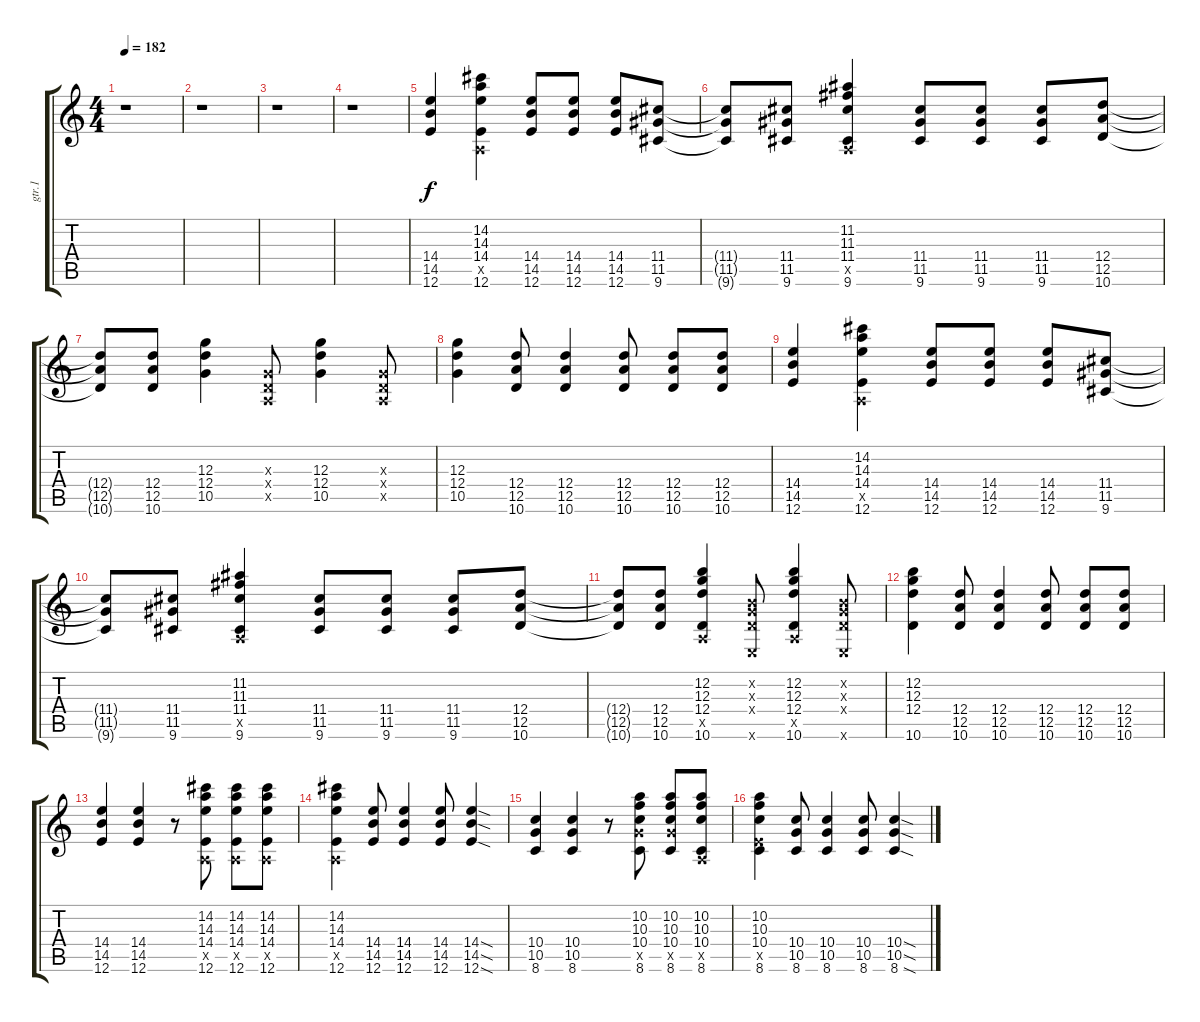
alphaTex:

\track ("gtr.1" "gtr.1") {instrument distortionguitar}
\staff {score tabs}
\tuning (E4 B3 G3 D3 A2 E2) {hide}
\ts (4 4)
\tempo 182
\clef g2
\ks c
r.1{dy f instrument distortionguitar} |
r.1 |
r.1 |
r.1 |
(14.4 14.5 12.6).4 (14.2 14.3 14.4 0.5{x} 12.6).4 (14.4 14.5 12.6).8 (14.4 14.5 12.6).8 (14.4 14.5 12.6).8 (11.4 11.5 9.6).8 |
(11.4{t} 11.5{t} 9.6{t}).8 (11.4 11.5 9.6).8 (11.2 11.3 11.4 0.5{x} 9.6).4 (11.4 11.5 9.6).8 (11.4 11.5 9.6).8 (11.4 11.5 9.6).8 (12.4 12.5 10.6).8 |
(12.4{t} 12.5{t} 10.6{t}).8 (12.4 12.5 10.6).8 (12.3 12.4 10.5).4 (0.3{x} 0.4{x} 0.5{x}).8 (12.3 12.4 10.5).4 (0.3{x} 0.4{x} 0.5{x}).8 |
(12.3 12.4 10.5).4 (12.4 12.5 10.6).8 (12.4 12.5 10.6).4 (12.4 12.5 10.6).8 (12.4 12.5 10.6).8 (12.4 12.5 10.6).8 |
(14.4 14.5 12.6).4 (14.2 14.3 14.4 0.5{x} 12.6).4 (14.4 14.5 12.6).8 (14.4 14.5 12.6).8 (14.4 14.5 12.6).8 (11.4 11.5 9.6).8 |
(11.4{t} 11.5{t} 9.6{t}).8 (11.4 11.5 9.6).8 (11.2 11.3 11.4 0.5{x} 9.6).4 (11.4 11.5 9.6).8 (11.4 11.5 9.6).8 (11.4 11.5 9.6).8 (12.4 12.5 10.6).8 |
(12.4{t} 12.5{t} 10.6{t}).8 (12.4 12.5 10.6).8 (12.2 12.3 12.4 0.5{x} 10.6).4 (0.2{x} 0.3{x} 0.4{x} 0.6{x}).8 (12.2 12.3 12.4 0.5{x} 10.6).4 (0.2{x} 0.3{x} 0.4{x} 0.6{x}).8 |
(12.2 12.3 12.4 10.6).4 (12.4 12.5 10.6).8 (12.4 12.5 10.6).4 (12.4 12.5 10.6).8 (12.4 12.5 10.6).8 (12.4 12.5 10.6).8 |
(14.4 14.5 12.6).4 (14.4 14.5 12.6).4 r.8 (14.2 14.3 14.4 0.5{x} 12.6).8 (14.2 14.3 14.4 0.5{x} 12.6).8 (14.2 14.3 14.4 0.5{x} 12.6).8 |
(14.2 14.3 14.4 0.5{x} 12.6).4 (14.4 14.5 12.6).8 (14.4 14.5 12.6).4 (14.4 14.5 12.6).8 (14.4{sod} 14.5{sod} 12.6{sod}).4 |
(10.4 10.5 8.6).4 (10.4 10.5 8.6).4 r.8 (10.2 10.3 10.4 10.5{x} 8.6).8 (10.2 10.3 10.4 10.5{x} 8.6).8 (10.2 10.3 10.4 0.5{x} 8.6).8 |
(10.2 10.3 10.4 7.5{x} 8.6).4 (10.4 10.5 8.6).8 (10.4 10.5 8.6).4 (10.4 10.5 8.6).8 (10.4{sod} 10.5{sod} 8.6{sod}).4
